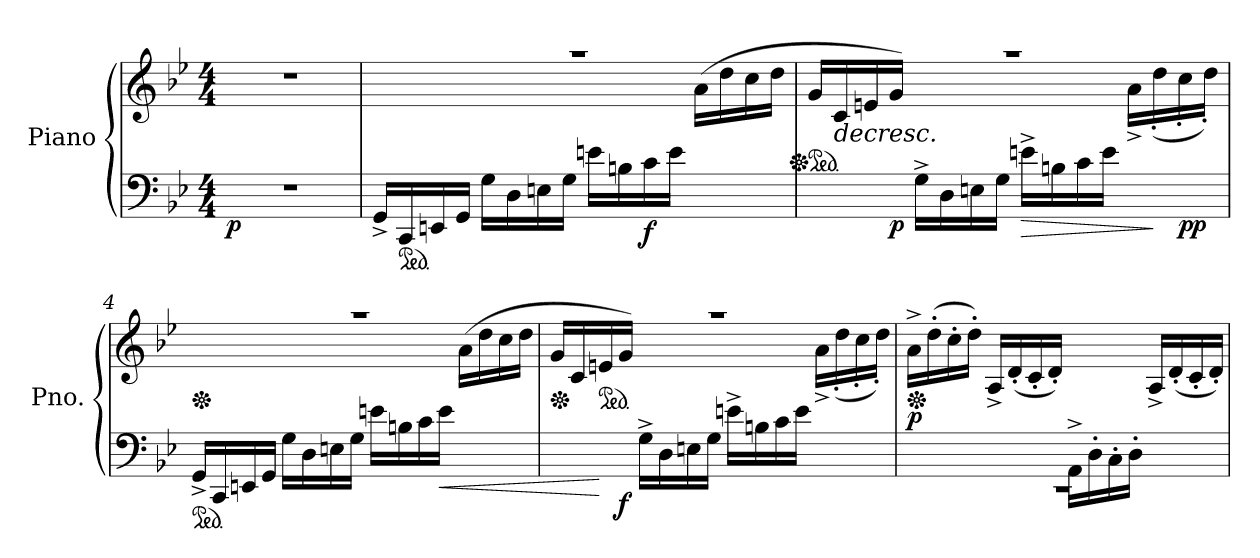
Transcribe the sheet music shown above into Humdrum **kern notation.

**kern	**kern	**dynam
*part1	*part1	*part1
*staff2	*staff1	*staff1/2
*I"Piano	*	*
*I'Pno.	*	*
*clefF4	*clefG2	*
*k[b-e-]	*k[b-e-]	*
*M4/4	*M4/4	*
=1	=1	=1
!	!	!LO:DY:b=2
1r	1r	p
!!LO:LB:g=z
=2	=2	=2
*	*MM170	*
*	*^	*
16GG^/LL	1r	2.ryy	.
*ped	*	*	*
16CC/	.	.	.
16EEn/	.	.	.
16GG/JJ	.	.	.
16G\LL	.	.	.
16D\	.	.	.
16En\	.	.	.
16G\JJ	.	.	.
16en\LL	.	.	.
16Bn\	.	.	.
!	!	!	!LO:DY:b=2
16c\	.	.	f
16e\JJ	.	.	.
4ryy	.	(16a\LL	.
.	.	16dd\	.
.	.	16cc\	.
.	.	16dd\JJ	.
=3	=3	=3	=3
*	*Xped	*	*
*	*ped	*	*
8.ryy	1r	16g/LL	.
!	!	!	!LO:HP:b
.	.	16c/	>
.	.	16en/	.
!	!	!	!LO:DY:b=2
16ryy	.	16g/JJ)	p
16G^\LL	.	2ryy	.
16D\	.	.	.
16En\	.	.	]
16G\JJ	.	.	.
!	!	!	!LO:HP:b=2
16e^\LL	.	.	>
16Bn\	.	.	.
16c\	.	.	.
16e\JJ	.	.	.
8ryy	.	16a^\LL	.
.	.	(16dd'\	]
!	!	!	!LO:DY:b=2
8ryy	.	16cc'\	pp
.	.	16dd'\JJ)	.
!!LO:LB:g=z	!!
=4	=4	=4	=4
*ped	*	*	*
*	*Xped	*	*
16GG^/LL	1r	2.ryy	.
16CC/	.	.	.
16EEn/	.	.	.
16GG/JJ	.	.	.
16G\LL	.	.	.
16D\	.	.	.
16En\	.	.	.
16G\JJ	.	.	.
16en\LL	.	.	.
16Bn\	.	.	.
16c\	.	.	.
!	!	!	!LO:HP:b=2
16e\JJ	.	.	<
4ryy	.	(16a\LL	.
.	.	16dd\	.
.	.	16cc\	.
.	.	16dd\JJ	.
=5	=5	=5	=5
*	*Xped	*	*
8.ryy	1r	16g/LL	.
.	.	16c/	.
*	*ped	*	*
.	.	16en/	[
!	!	!	!LO:DY:b=2
16ryy	.	16g/JJ)	f
16G^\LL	.	2ryy	.
16D\	.	.	.
16En\	.	.	.
16G\JJ	.	.	.
16e^\LL	.	.	.
16Bn\	.	.	.
16c\	.	.	.
16e\JJ	.	.	.
4ryy	.	16a^\LL	.
.	.	(16dd'\	.
.	.	16cc'\	.
.	.	16dd'\JJ)	.
*	*v	*v	*
!!LO:LB:g=z
=6	=6	=6
*^	*	*
*	*	*Xped	*
*	*	*^	*
!	!	!	!	!LO:DY:a=2
*	*	*v	*v	*
2ryy	1r	16a^\LL	p
.	.	(16dd'\	.
.	.	16cc'\	.
.	.	16dd'\JJ)	.
.	.	16A^/LL	.
.	.	(16d'/	.
.	.	16c'/	.
.	.	16d'/JJ)	.
16AA^\LL	.	4ryy	.
16D'\	.	.	.
16C'\	.	.	.
16D'\JJ	.	.	.
4ryy	.	16A^/LL	.
.	.	(16d'/	.
.	.	16c'/	.
.	.	16d'/JJ)	.
*v	*v	*	*
=	=	=
*-	*-	*-
